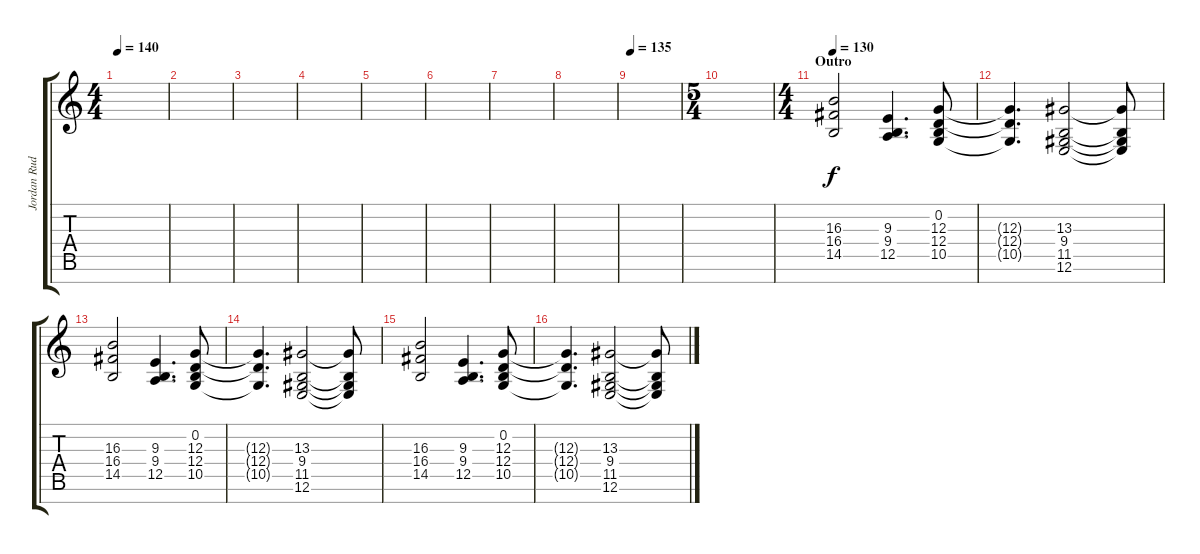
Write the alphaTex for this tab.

\track ("Jordan Rudess" "Jordan Rud") {instrument lead1square}
\staff {score tabs}
\tuning (E4 B3 G3 D3 A2 E2 B1) {hide}
\ts (4 4)
\tempo 140
\clef g2
\ks c
|
|
|
|
|
|
|
|
\tempo 135
|
\ts (5 4)
|
\ts (4 4)
\section ("" "Outro")
\tempo 130
(16.3 16.4 14.5).2{volume 10 instrument stringensemble1} (9.3 9.4 12.5).4{d} (0.2 12.3 12.4 10.5).8 |
(12.3{t} 12.4{t} 10.5{t}).4{d} (13.3 9.4 11.5 12.6).2 (13.3{t} 9.4{t} 11.5{t} 12.6{t}).8 |
(16.3 16.4 14.5).2 (9.3 9.4 12.5).4{d} (0.2 12.3 12.4 10.5).8 |
(12.3{t} 12.4{t} 10.5{t}).4{d} (13.3 9.4 11.5 12.6).2 (13.3{t} 9.4{t} 11.5{t} 12.6{t}).8 |
(16.3 16.4 14.5).2 (9.3 9.4 12.5).4{d} (0.2 12.3 12.4 10.5).8 |
(12.3{t} 12.4{t} 10.5{t}).4{d} (13.3 9.4 11.5 12.6).2 (13.3{t} 9.4{t} 11.5{t} 12.6{t}).8
